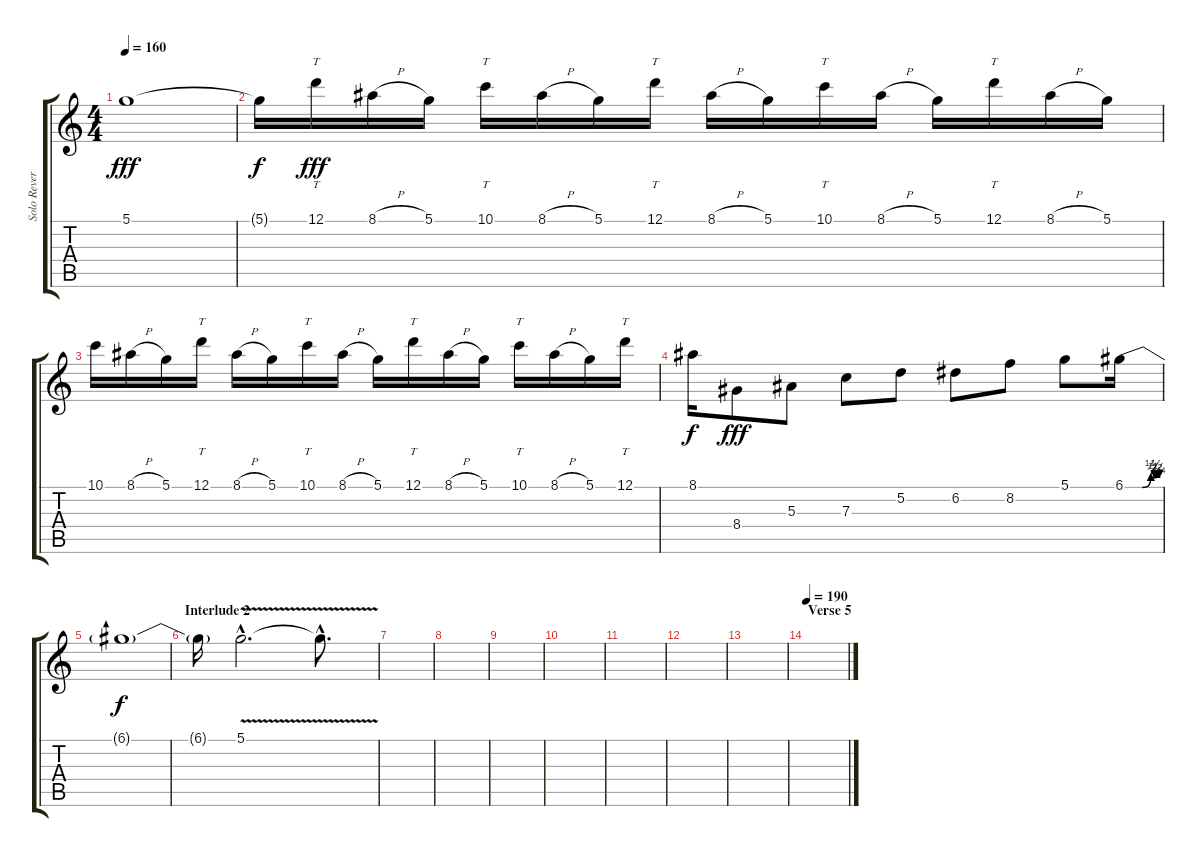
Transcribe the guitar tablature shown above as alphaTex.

\track ("Solo Reverb" "Solo Rever") {instrument overdrivenguitar}
\staff {score tabs}
\tuning (D4 A3 F3 C3 G2 C2) {hide}
\ts (4 4)
\tempo 160
\clef g2
\ks c
5.1.1{dy fff} |
5.1{t}.16{dy f} 12.1.16{tt dy fff volume 15 instrument overdrivenguitar} 8.1{h}.16 5.1.16 10.1.16{tt} 8.1{h}.16 5.1.16 12.1.16{tt} 8.1{h}.16 5.1.16 10.1.16{tt} 8.1{h}.16 5.1.16 12.1.16{tt} 8.1{h}.16 5.1.16 |
10.1.16 8.1{h}.16 5.1.16 12.1.16{tt} 8.1{h}.16 5.1.16 10.1.16{tt} 8.1{h}.16 5.1.16 12.1.16{tt} 8.1{h}.16 5.1.16 10.1.16{tt} 8.1{h}.16 5.1.16 12.1.16{tt} |
8.1.16{dy f} 8.4.8{dy fff} 5.3.8 7.3.8 5.2.8 6.2.8 8.2.8 5.1.8 6.1{be (custom 0 0 30 0 45 2 51 1 55 2 60 1)}.16 |
6.1{t}.1{dy f} |
\section ("" "Interlude 2")
6.1{t}.16 5.1{v hac}.2{d volume 4} 5.1{hac t}.8{d} |
|
|
|
|
|
|
|
\section ("" "Verse 5")
\tempo 190
